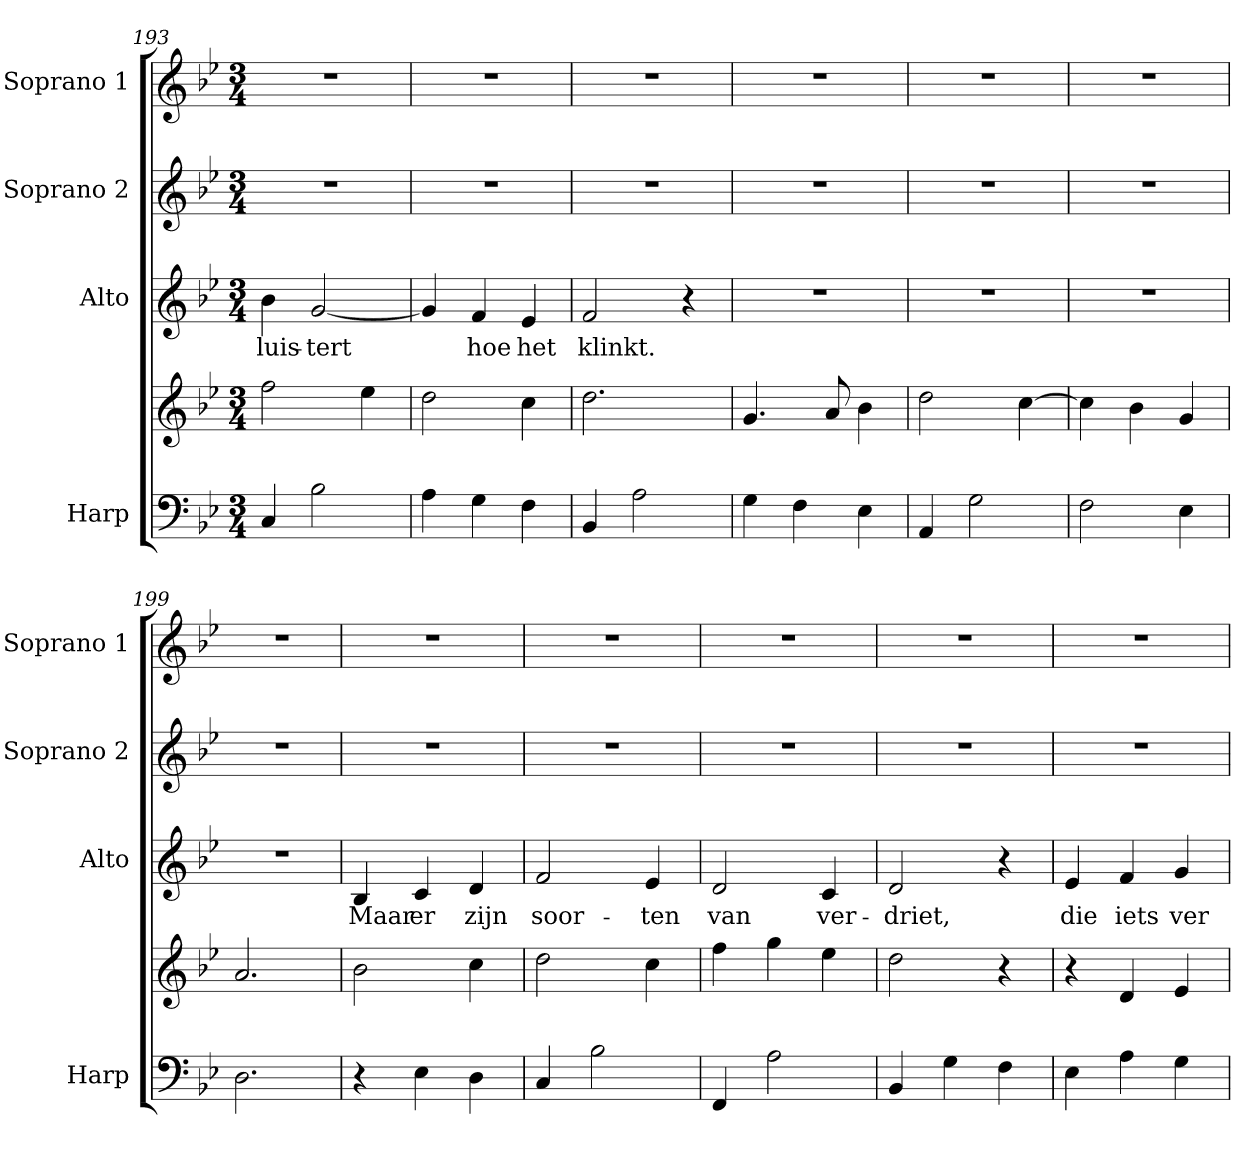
**kern	**kern	**kern	**text	**kern	**kern
*part4	*part4	*part3	*part3	*part2	*part1
*staff5	*staff4	*staff3	*staff3	*staff2	*staff1
*I"Harp	*	*I"Alto	*	*I"Soprano 2	*I"Soprano 1
*I'Harp	*	*I'Alto	*	*I'Soprano 2	*I'Soprano 1
*clefF4	*clefG2	*clefG2	*	*clefG2	*clefG2
*k[b-e-]	*k[b-e-]	*k[b-e-]	*	*k[b-e-]	*k[b-e-]
*B-:	*B-:	*B-:	*	*B-:	*B-:
*M3/4	*M3/4	*M3/4	*	*M3/4	*M3/4
=193	=193	=193	=193	=193	=193
!	!	!	!LO:LY:b	!LO:N:vis=1	!LO:N:vis=1
4C/	2ff\	4b-\	luis-	2.r	2.r
!	!	!	!LO:LY:b	!	!
2B-\	.	[2g/	-tert	.	.
.	4ee-\	.	.	.	.
=194	=194	=194	=194	=194	=194
!	!	!	!	!LO:N:vis=1	!LO:N:vis=1
4A\	2dd\	4g/]	.	2.r	2.r
!	!	!	!LO:LY:b	!	!
4G\	.	4f/	hoe	.	.
!	!	!	!LO:LY:b	!	!
4F\	4cc\	4e-/	het	.	.
=195	=195	=195	=195	=195	=195
!	!	!	!LO:LY:b	!LO:N:vis=1	!LO:N:vis=1
4BB-/	2.dd\	2f/	klinkt.	2.r	2.r
2A\	.	.	.	.	.
.	.	4r	.	.	.
=196	=196	=196	=196	=196	=196
!	!	!LO:N:vis=1	!	!LO:N:vis=1	!LO:N:vis=1
4G\	4.g/	2.r	.	2.r	2.r
4F\	.	.	.	.	.
.	8a/	.	.	.	.
4E-\	4b-\	.	.	.	.
=197	=197	=197	=197	=197	=197
!	!	!LO:N:vis=1	!	!LO:N:vis=1	!LO:N:vis=1
4AA/	2dd\	2.r	.	2.r	2.r
2G\	.	.	.	.	.
.	[4cc\	.	.	.	.
=198	=198	=198	=198	=198	=198
!	!	!LO:N:vis=1	!	!LO:N:vis=1	!LO:N:vis=1
2F\	4cc\]	2.r	.	2.r	2.r
.	4b-\	.	.	.	.
4E-\	4g/	.	.	.	.
!!LO:LB:g=z
=199	=199	=199	=199	=199	=199
!	!	!LO:N:vis=1	!	!LO:N:vis=1	!LO:N:vis=1
2.D\	2.a/	2.r	.	2.r	2.r
=200	=200	=200	=200	=200	=200
!	!	!	!LO:LY:b	!LO:N:vis=1	!LO:N:vis=1
4r	2b-\	4B-/	Maar	2.r	2.r
!	!	!	!LO:LY:b	!	!
4E-\	.	4c/	er	.	.
!	!	!	!LO:LY:b	!	!
4D\	4cc\	4d/	zijn	.	.
=201	=201	=201	=201	=201	=201
!	!	!	!LO:LY:b	!LO:N:vis=1	!LO:N:vis=1
4C/	2dd\	2f/	soor-	2.r	2.r
2B-\	.	.	.	.	.
!	!	!	!LO:LY:b	!	!
.	4cc\	4e-/	-ten	.	.
=202	=202	=202	=202	=202	=202
!	!	!	!LO:LY:b	!LO:N:vis=1	!LO:N:vis=1
4FF/	4ff\	2d/	van	2.r	2.r
2A\	4gg\	.	.	.	.
!	!	!	!LO:LY:b	!	!
.	4ee-\	4c/	ver -	.	.
=203	=203	=203	=203	=203	=203
!	!	!	!LO:LY:b	!LO:N:vis=1	!LO:N:vis=1
4BB-/	2dd\	2d/	driet,	2.r	2.r
4G\	.	.	.	.	.
4F\	4r	4r	.	.	.
=204	=204	=204	=204	=204	=204
!	!	!	!LO:LY:b	!LO:N:vis=1	!LO:N:vis=1
4E-\	4r	4e-/	die	2.r	2.r
!	!	!	!LO:LY:b	!	!
4A\	4d/	4f/	iets	.	.
!	!	!	!LO:LY:b	!	!
4G\	4e-/	4g/	ver-	.	.
=	=	=	=	=	=
*-	*-	*-	*-	*-	*-
